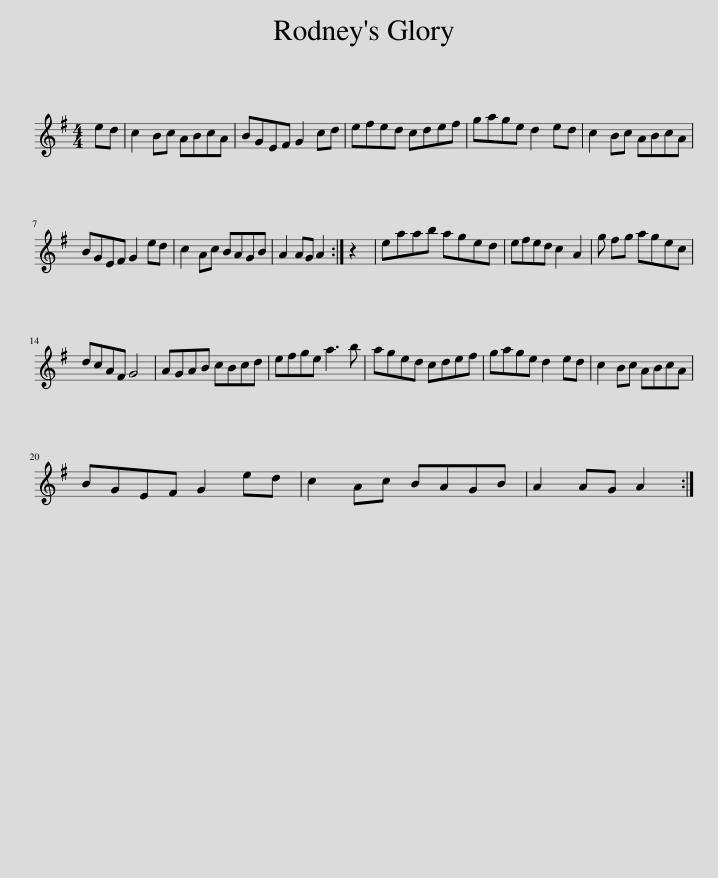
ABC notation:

X:1
L:1/8
M:4/4
I:linebreak $
K:G
V:1 treble
V:1
 ed | c2 Bc ABcA | BGEF G2 cd | efed cdef | gage d2 ed | %5
 c2 Bc ABcA |$ BGEF G2 ed | c2 Ac BAGB | A2 AG A2 :| z2 | %10
 eaab aged | efed c2 A2 | g fg agec |$ dcAF G4 | AGAB cBcd | %15
 efge a3 b | aged cdef | gage d2 ed | c2 Bc ABcA |$ BGEF G2 ed | %20
 c2 Ac BAGB | A2 AG A2 :| %22
